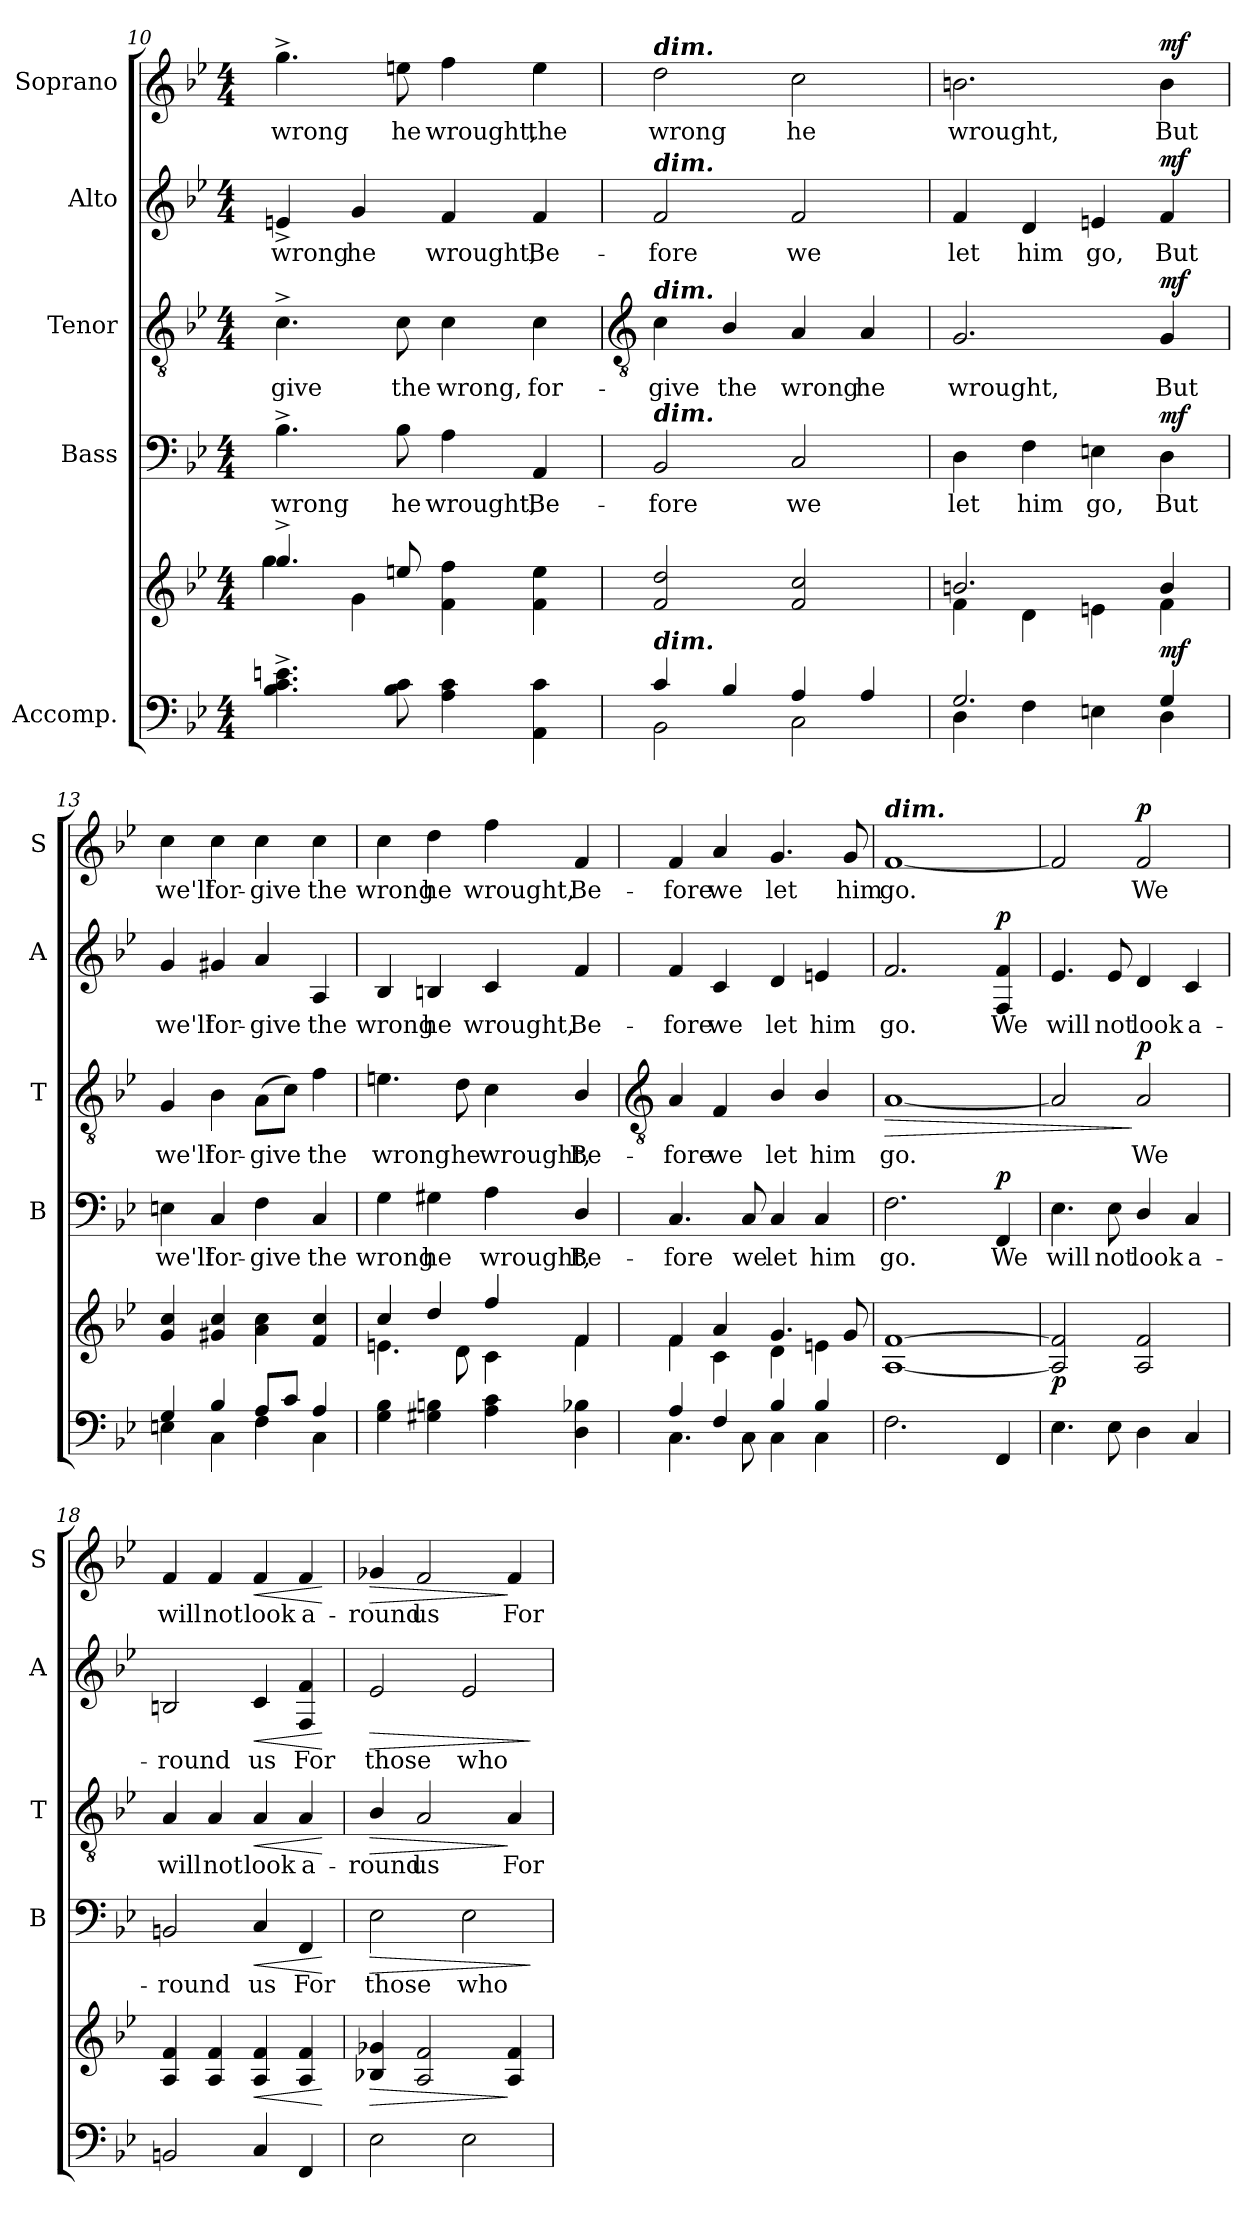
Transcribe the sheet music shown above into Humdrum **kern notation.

**kern	**kern	**dynam	**kern	**text	**dynam	**kern	**text	**dynam	**kern	**text	**dynam	**kern	**text	**dynam
*part5	*part5	*part5	*part4	*part4	*part4	*part3	*part3	*part3	*part2	*part2	*part2	*part1	*part1	*part1
*staff6	*staff5	*staff5/6	*staff4	*staff4	*staff4	*staff3	*staff3	*staff3	*staff2	*staff2	*staff2	*staff1	*staff1	*staff1
*I"Accomp.	*	*	*I"Bass	*	*	*I"Tenor	*	*	*I"Alto	*	*	*I"Soprano	*	*
*	*	*	*I'B	*	*	*I'T	*	*	*I'A	*	*	*I'S	*	*
*clefF4	*clefG2	*	*clefF4	*	*	*clefGv2	*	*	*clefG2	*	*	*clefG2	*	*
*k[b-e-]	*k[b-e-]	*	*k[b-e-]	*	*	*k[b-e-]	*	*	*k[b-e-]	*	*	*k[b-e-]	*	*
*B-:	*B-:	*	*B-:	*	*	*B-:	*	*	*B-:	*	*	*B-:	*	*
*M4/4	*M4/4	*	*M4/4	*	*	*M4/4	*	*	*M4/4	*	*	*M4/4	*	*
=10	=10	=10	=10	=10	=10	=10	=10	=10	=10	=10	=10	=10	=10	=10
*^	*^	*	*	*	*	*	*	*	*	*	*	*	*	*
!	!	!	!	!	!	!LO:LY:b	!	!	!LO:LY:b	!	!	!LO:LY:b	!	!	!LO:LY:b	!
4.B-\^ 4.c\^ 4.en\^	2ryy	4.gg^/	4gg\	.	4.B-^	wrong	.	4.c^	-give	.	4en^	wrong	.	4.gg^	wrong	.
!	!	!	!	!	!	!	!	!	!	!	!	!LO:LY:b	!	!	!	!
.	.	.	4g\	.	.	.	.	.	.	.	4g	he	.	.	.	.
!	!	!	!	!	!	!LO:LY:b	!	!	!LO:LY:b	!	!	!	!	!	!LO:LY:b	!
8B-\ 8c\	.	8een/	.	.	8B-	he	.	8c	the	.	.	.	.	8een	he	.
!	!	!	!	!	!	!LO:LY:b	!	!	!LO:LY:b	!	!	!LO:LY:b	!	!	!LO:LY:b	!
4A\ 4c\	2ryy	4f\ 4ff\	2ryy	.	4A	wrought,	.	4c	wrong,	.	4f	wrought,	.	4ff	wrought,	.
!	!	!	!	!	!	!LO:LY:b	!	!	!LO:LY:b	!	!	!LO:LY:b	!	!	!LO:LY:b	!
4AA\ 4c\	.	4f\ 4ee\	.	.	4AA	Be-	.	4c	for-	.	4f	Be-	.	4ee	the	.
!!LO:LB:g=z
=11	=11	=11	=11	=11	=11	=11	=11	=11	=11	=11	=11	=11	=11	=11	=11	=11
*	*	*	*	*	*	*	*	*clefGv2	*	*	*	*	*	*	*	*
!	!	!	!	!	!	!	!	!	!	!	!	!	!	!LO:TX:a:Bi:t=dim.	!	!
!	!	!	!	!	!	!	!	!	!	!	!LO:TX:a:Bi:t=dim.	!	!	!	!	!
!	!	!	!	!	!	!	!	!LO:TX:a:Bi:t=dim.	!	!	!	!	!	!	!	!
!	!	!	!	!	!LO:TX:a:Bi:t=dim.	!	!	!	!	!	!	!	!	!	!	!
!LO:TX:a:Bi:t=dim.	!	!	!	!	!	!	!	!	!	!	!	!	!	!	!	!
!	!	!	!	!	!	!LO:LY:b	!	!	!LO:LY:b	!	!	!LO:LY:b	!	!	!LO:LY:b	!
4c/	2BB-\	2f 2dd	2ryy	.	2BB-	-fore	.	4c	-give	.	2f	-fore	.	2dd	wrong	.
!	!	!	!	!	!	!	!	!	!LO:LY:b	!	!	!	!	!	!	!
4B-/	.	.	.	.	.	.	.	4B-/	the	.	.	.	.	.	.	.
!	!	!	!	!	!	!LO:LY:b	!	!	!LO:LY:b	!	!	!LO:LY:b	!	!	!LO:LY:b	!
4A/	2C\	2f 2cc	2ryy	.	2C	we	.	4A	wrong	.	2f	we	.	2cc	he	.
!	!	!	!	!	!	!	!	!	!LO:LY:b	!	!	!	!	!	!	!
4A/	.	.	.	.	.	.	.	4A	he	.	.	.	.	.	.	.
=12	=12	=12	=12	=12	=12	=12	=12	=12	=12	=12	=12	=12	=12	=12	=12	=12
!	!	!	!	!	!	!LO:LY:b	!	!	!LO:LY:b	!	!	!LO:LY:b	!	!	!LO:LY:b	!
2.G/	4D	2.bn/	4f\	.	4D	let	.	2.G	wrought,	.	4f	let	.	2.bn	wrought,	.
!	!	!	!	!	!	!LO:LY:b	!	!	!	!	!	!LO:LY:b	!	!	!	!
.	4F	.	4d\	.	4F	him	.	.	.	.	4d	him	.	.	.	.
!	!	!	!	!	!	!LO:LY:b	!	!	!	!	!	!LO:LY:b	!	!	!	!
.	4En	.	4en\	.	4En	go,	.	.	.	.	4en	go,	.	.	.	.
!	!	!	!	!LO:DY:b	!	!LO:LY:b	!LO:DY:b	!	!LO:LY:b	!LO:DY:b	!	!LO:LY:b	!LO:DY:b	!	!LO:LY:b	!LO:DY:b
4G/	4D	4b/	4f\	mf	4D	But	mf	4G	But	mf	4f	But	mf	4b	But	mf
=13	=13	=13	=13	=13	=13	=13	=13	=13	=13	=13	=13	=13	=13	=13	=13	=13
!	!	!	!	!	!	!LO:LY:b	!	!	!LO:LY:b	!	!	!LO:LY:b	!	!	!LO:LY:b	!
4G/	4En	4g 4cc	2ryy	.	4En	we'll	.	4G	we'll	.	4g	we'll	.	4cc	we'll	.
!	!	!	!	!	!	!LO:LY:b	!	!	!LO:LY:b	!	!	!LO:LY:b	!	!	!LO:LY:b	!
4B-/	4C\	4g#X 4cc	.	.	4C	for-	.	4B-	for-	.	4g#X	for-	.	4cc	for-	.
!	!	!	!	!	!	!LO:LY:b	!	!	!LO:LY:b	!	!	!LO:LY:b	!	!	!LO:LY:b	!
8A/L	4F	4a 4cc	2ryy	.	4F	-give	.	(>8AL	-give	.	4a	-give	.	4cc	-give	.
8c/J	.	.	.	.	.	.	.	8cJ)	.	.	.	.	.	.	.	.
!	!	!	!	!	!	!LO:LY:b	!	!	!LO:LY:b	!	!	!LO:LY:b	!	!	!LO:LY:b	!
4A/	4C\	4f 4cc	.	.	4C	the	.	4f	the	.	4A	the	.	4cc	the	.
=14	=14	=14	=14	=14	=14	=14	=14	=14	=14	=14	=14	=14	=14	=14	=14	=14
!	!	!	!	!	!	!LO:LY:b	!	!	!LO:LY:b	!	!	!LO:LY:b	!	!	!LO:LY:b	!
4G\ 4B-\	2ryy	4cc/	4.en\	.	4G	wrong	.	4.en	wrong	.	4B-	wrong	.	4cc	wrong	.
!	!	!	!	!	!	!LO:LY:b	!	!	!	!	!	!LO:LY:b	!	!	!LO:LY:b	!
4G#X\ 4Bn\	.	4dd/	.	.	4G#X	he	.	.	.	.	4Bn	he	.	4dd	he	.
!	!	!	!	!	!	!	!	!	!LO:LY:b	!	!	!	!	!	!	!
.	.	.	8d\	.	.	.	.	8d	he	.	.	.	.	.	.	.
!	!	!	!	!	!	!LO:LY:b	!	!	!LO:LY:b	!	!	!LO:LY:b	!	!	!LO:LY:b	!
4A\ 4c\	2ryy	4ff/	4c\	.	4A	wrought,	.	4c	wrought,	.	4c	wrought,	.	4ff	wrought,	.
!	!	!	!	!	!	!LO:LY:b	!	!	!LO:LY:b	!	!	!LO:LY:b	!	!	!LO:LY:b	!
4D\ 4B-X\	.	4f	4f\	.	4D/	Be-	.	4B-/	Be-	.	4f	Be-	.	4f	Be-	.
!!LO:LB:g=z
=15	=15	=15	=15	=15	=15	=15	=15	=15	=15	=15	=15	=15	=15	=15	=15	=15
*	*	*	*	*	*	*	*	*clefGv2	*	*	*	*	*	*	*	*
!	!	!	!	!	!	!LO:LY:b	!	!	!LO:LY:b	!	!	!LO:LY:b	!	!	!LO:LY:b	!
4A/	4.C\	4f	4f\	.	4.C	-fore	.	4A	-fore	.	4f	-fore	.	4f	-fore	.
!	!	!	!	!	!	!	!	!	!LO:LY:b	!	!	!LO:LY:b	!	!	!LO:LY:b	!
4F/	.	4a	4c\	.	.	.	.	4F	we	.	4c	we	.	4a	we	.
!	!	!	!	!	!	!LO:LY:b	!	!	!	!	!	!	!	!	!	!
.	8C\	.	.	.	8C	we	.	.	.	.	.	.	.	.	.	.
!	!	!	!	!	!	!LO:LY:b	!	!	!LO:LY:b	!	!	!LO:LY:b	!	!	!LO:LY:b	!
4B-/	4C\	4.g	4d\	.	4C	let	.	4B-/	let	.	4d	let	.	4.g	let	.
!	!	!	!	!	!	!LO:LY:b	!	!	!LO:LY:b	!	!	!LO:LY:b	!	!	!	!
4B-/	4C\	.	4en\	.	4C	him	.	4B-/	him	.	4en	him	.	.	.	.
!	!	!	!	!	!	!	!	!	!	!	!	!	!	!	!LO:LY:b	!
.	.	8g	.	.	.	.	.	.	.	.	.	.	.	8g	him	.
=16	=16	=16	=16	=16	=16	=16	=16	=16	=16	=16	=16	=16	=16	=16	=16	=16
!	!	!	!	!	!	!	!	!	!	!	!	!	!	!LO:TX:a:Bi:t=dim.	!	!
!	!	!	!	!	!	!LO:LY:b	!	!	!LO:LY:b	!LO:HP:b	!	!LO:LY:b	!	!	!LO:LY:b	!
1ryy	2.F	[1A [1f	2ryy	.	2.F	go.	.	[1A	go.	>	2.f	go.	.	[1f	go.	.
.	.	.	2ryy	.	.	.	.	.	.	.	.	.	.	.	.	.
!	!	!	!	!	!	!LO:LY:b	!LO:DY:b	!	!	!	!	!LO:LY:b	!LO:DY:b	!	!	!
.	4FF/	.	.	.	4FF	We	p	.	.	.	4F 4f	We	p	.	.	.
=17	=17	=17	=17	=17	=17	=17	=17	=17	=17	=17	=17	=17	=17	=17	=17	=17
!	!	!	!	!LO:DY:b	!	!LO:LY:b	!	!	!	!	!	!LO:LY:b	!	!	!	!
1ryy	4.E-	2A] 2f]	2ryy	p	4.E-	will	.	2A]	.	.	4.e-	will	.	2f]	.	.
!	!	!	!	!	!	!LO:LY:b	!	!	!	!	!	!LO:LY:b	!	!	!	!
.	8E-	.	.	.	8E-	not	.	.	.	.	8e-	not	.	.	.	.
!	!	!	!	!	!	!LO:LY:b	!	!	!LO:LY:b	!LO:DY:n=1:b	!	!LO:LY:b	!	!	!LO:LY:b	!LO:DY:b
.	4D	2A 2f	2ryy	.	4D/	look	.	2A	We	] p	4d	look	.	2f	We	p
!	!	!	!	!	!	!LO:LY:b	!	!	!	!	!	!LO:LY:b	!	!	!	!
.	4C/	.	.	.	4C	a-	.	.	.	.	4c	a-	.	.	.	.
=18	=18	=18	=18	=18	=18	=18	=18	=18	=18	=18	=18	=18	=18	=18	=18	=18
!	!	!	!	!	!	!LO:LY:b	!	!	!LO:LY:b	!	!	!LO:LY:b	!	!	!LO:LY:b	!
1ryy	2BBn/	4A 4f	2ryy	.	2BBn	-round	.	4A	will	.	2Bn	-round	.	4f	will	.
!	!	!	!	!	!	!	!	!	!LO:LY:b	!	!	!	!	!	!LO:LY:b	!
.	.	4A 4f	.	.	.	.	.	4A	not	.	.	.	.	4f	not	.
!	!	!	!	!LO:HP:b	!	!LO:LY:b	!LO:HP:b	!	!LO:LY:b	!LO:HP:b	!	!LO:LY:b	!LO:HP:b	!	!LO:LY:b	!LO:HP:b
.	4C/	4A 4f	2ryy	<	4C	us	<	4A	look	<	4c	us	<	4f	look	<
!	!	!	!	!	!	!LO:LY:b	!	!	!LO:LY:b	!	!	!LO:LY:b	!	!	!LO:LY:b	!
.	4FF/	4A 4f	.	.	4FF	For	.	4A	a-	.	4F 4f	For	.	4f	a-	.
*v	*v	*	*	*	*	*	*	*	*	*	*	*	*	*	*	*
*	*v	*v	*	*	*	*	*	*	*	*	*	*	*	*	*
.	.	[	.	.	[	.	.	[	.	.	[	.	.	[
=19	=19	=19	=19	=19	=19	=19	=19	=19	=19	=19	=19	=19	=19	=19
*^	*	*	*	*	*	*	*	*	*	*	*	*	*	*
!	!	!	!LO:HP:b	!	!LO:LY:b	!LO:HP:b	!	!LO:LY:b	!LO:HP:b	!	!LO:LY:b	!LO:HP:b	!	!LO:LY:b	!LO:HP:b
*	*	*^	*	*	*	*	*	*	*	*	*	*	*	*	*
1ryy	2E-	4B-X 4g-X	2ryy	>	2E-	those	>	4B-/	-round	>	2e-	those	>	4g-X	-round	>
!	!	!	!	!	!	!	!	!	!LO:LY:b	!	!	!	!	!	!LO:LY:b	!
.	.	2A 2f	.	.	.	.	.	2A	us	.	.	.	.	2f	us	.
!	!	!	!	!	!	!LO:LY:b	!	!	!	!	!	!LO:LY:b	!	!	!	!
.	2E-	.	2ryy	.	2E-	who	.	.	.	.	2e-	who	.	.	.	.
!	!	!	!	!	!	!	!	!	!LO:LY:b	!	!	!	!	!	!LO:LY:b	!
.	.	4A 4f	.	]	.	.	.	4A	For	]	.	.	.	4f	For	]
*v	*v	*	*	*	*	*	*	*	*	*	*	*	*	*	*	*
*	*v	*v	*	*	*	*	*	*	*	*	*	*	*	*	*
.	.	.	.	.	]	.	.	.	.	.	]	.	.	.
=	=	=	=	=	=	=	=	=	=	=	=	=	=	=
*-	*-	*-	*-	*-	*-	*-	*-	*-	*-	*-	*-	*-	*-	*-
